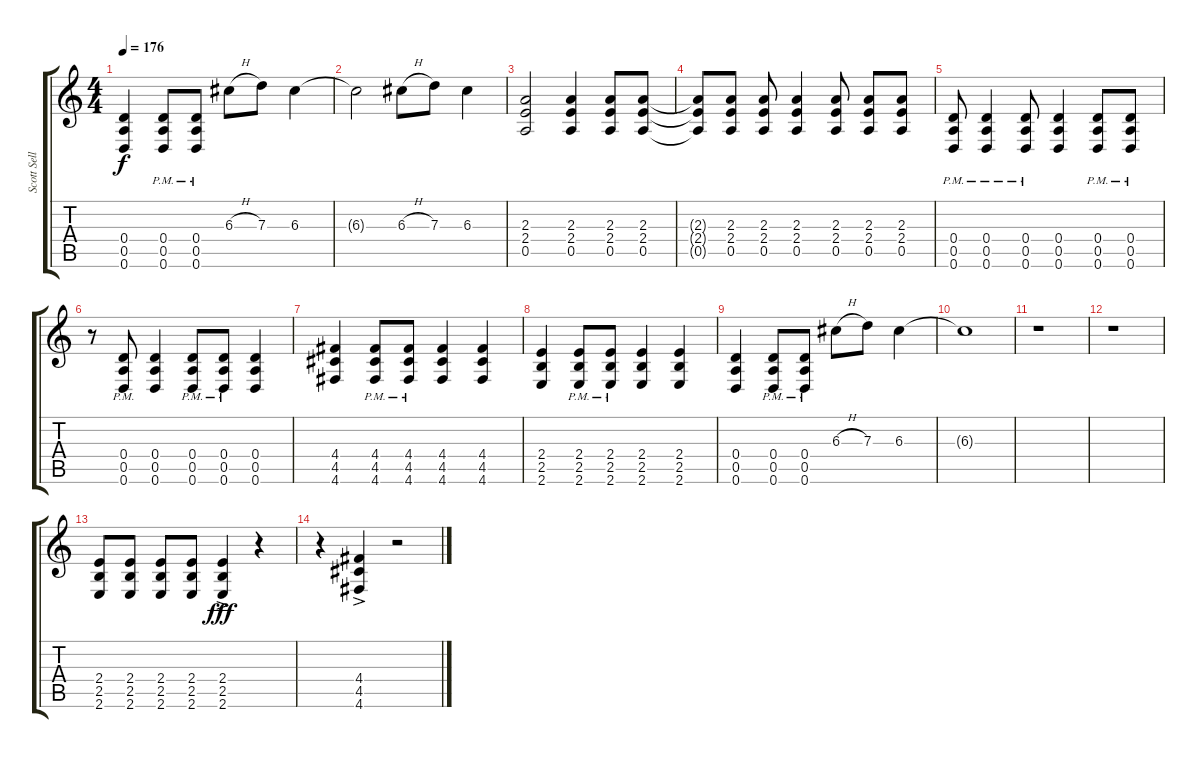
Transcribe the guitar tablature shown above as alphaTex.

\track ("Scott Sellers" "Scott Sell") {instrument distortionguitar}
\staff {score tabs}
\tuning (E4 B3 G3 D3 A2 D2) {hide}
\ts (4 4)
\tempo 176
\clef g2
\ks c
(0.4 0.5 0.6).4{dy f} (0.4{pm} 0.5{pm} 0.6{pm}).8 (0.4{pm} 0.5{pm} 0.6{pm}).8 6.3{h}.8 7.3.8 6.3.4 |
6.3{t}.2 6.3{h}.8 7.3.8 6.3.4 |
(2.3 2.4 0.5).2 (2.3 2.4 0.5).4 (2.3 2.4 0.5).8 (2.3 2.4 0.5).8 |
(2.3{t} 2.4{t} 0.5{t}).8 (2.3 2.4 0.5).8 (2.3 2.4 0.5).8 (2.3 2.4 0.5).4 (2.3 2.4 0.5).8 (2.3 2.4 0.5).8 (2.3 2.4 0.5).8 |
(0.4{pm} 0.5{pm} 0.6{pm}).8 (0.4{pm} 0.5{pm} 0.6{pm}).4 (0.4{pm} 0.5{pm} 0.6{pm}).8 (0.4 0.5 0.6).4 (0.4{pm} 0.5{pm} 0.6{pm}).8 (0.4{pm} 0.5{pm} 0.6{pm}).8 |
r.8 (0.4{pm} 0.5{pm} 0.6{pm}).8 (0.4 0.5 0.6).4 (0.4{pm} 0.5{pm} 0.6{pm}).8 (0.4{pm} 0.5{pm} 0.6{pm}).8 (0.4 0.5 0.6).4 |
(4.4 4.5 4.6).4 (4.4{pm} 4.5{pm} 4.6{pm}).8 (4.4{pm} 4.5{pm} 4.6{pm}).8 (4.4 4.5 4.6).4 (4.4 4.5 4.6).4 |
(2.4 2.5 2.6).4 (2.4{pm} 2.5{pm} 2.6{pm}).8 (2.4{pm} 2.5{pm} 2.6{pm}).8 (2.4 2.5 2.6).4 (2.4 2.5 2.6).4 |
(0.4 0.5 0.6).4 (0.4{pm} 0.5{pm} 0.6{pm}).8 (0.4{pm} 0.5{pm} 0.6{pm}).8 6.3{h}.8 7.3.8 6.3.4 |
6.3{t}.1 |
r.1 |
r.1 |
(2.4 2.5 2.6).8 (2.4 2.5 2.6).8 (2.4 2.5 2.6).8 (2.4 2.5 2.6).8 (2.4{ac} 2.5{ac} 2.6{ac}).4{dy fff} r.4 |
r.4 (4.4{ac} 4.5{ac} 4.6{ac}).4 r.2
